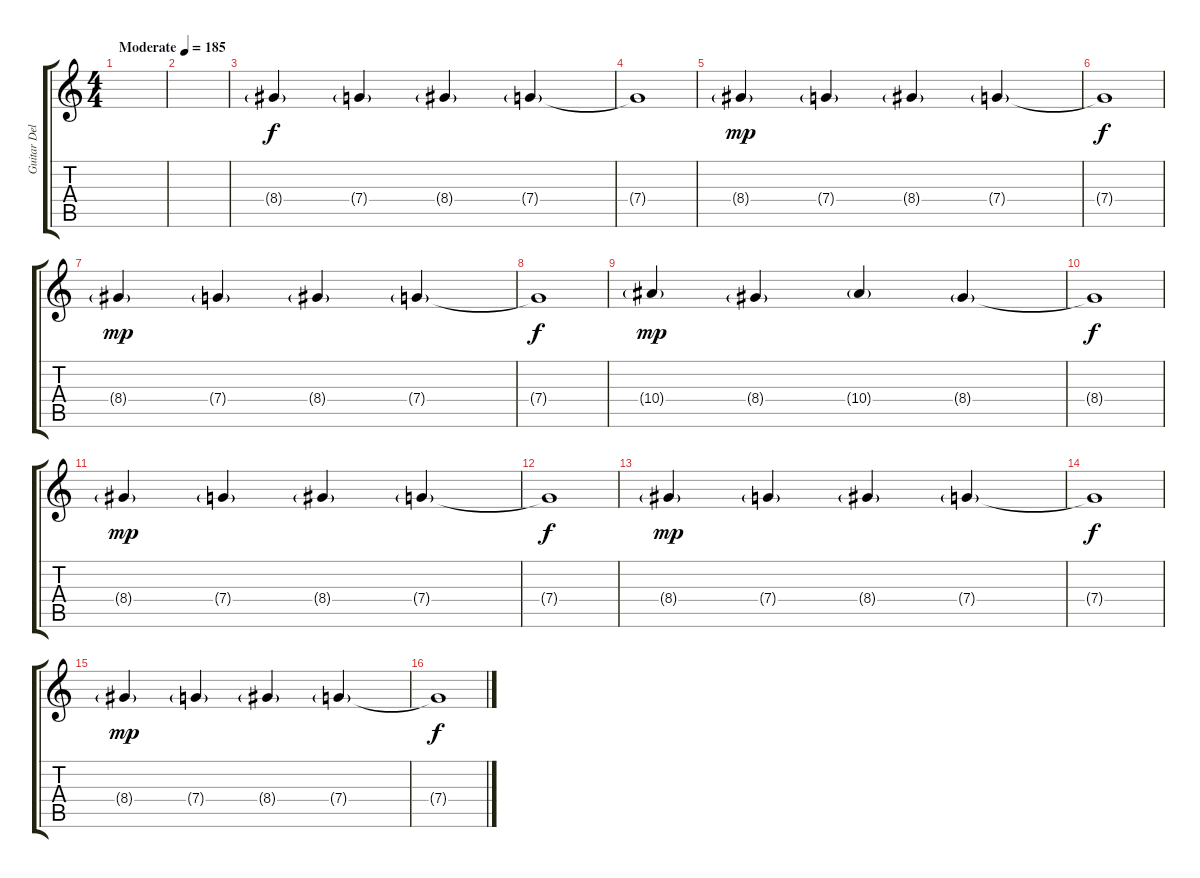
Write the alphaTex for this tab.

\track ("Guitar Delay" "Guitar Del") {instrument electricguitarclean}
\staff {score tabs}
\tuning (D4 A3 F3 C3 G2 C2) {hide}
\ts (4 4)
\tempo (185 "Moderate")
\clef g2
\ks c
|
|
8.4{g}.4 7.4{g}.4 8.4{g}.4 7.4{g}.4 |
7.4{t}.1{dy f} |
8.4{g}.4{dy mp} 7.4{g}.4 8.4{g}.4 7.4{g}.4 |
7.4{t}.1{dy f} |
8.4{g}.4{dy mp} 7.4{g}.4 8.4{g}.4 7.4{g}.4 |
7.4{t}.1{dy f} |
10.4{g}.4{dy mp} 8.4{g}.4 10.4{g}.4 8.4{g}.4 |
8.4{t}.1{dy f} |
8.4{g}.4{dy mp} 7.4{g}.4 8.4{g}.4 7.4{g}.4 |
7.4{t}.1{dy f} |
8.4{g}.4{dy mp} 7.4{g}.4 8.4{g}.4 7.4{g}.4 |
7.4{t}.1{dy f} |
8.4{g}.4{dy mp} 7.4{g}.4 8.4{g}.4 7.4{g}.4 |
7.4{t}.1{dy f}
